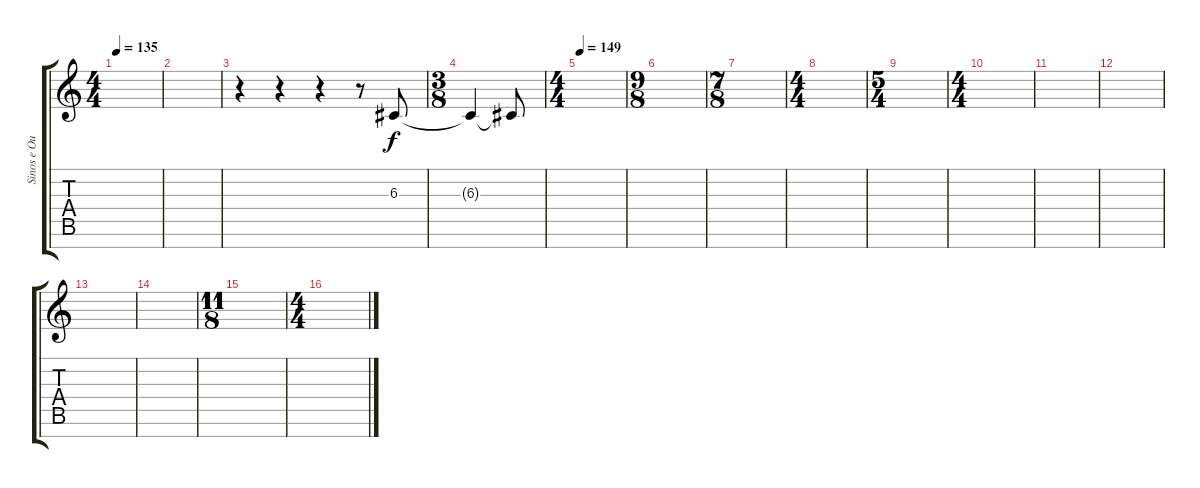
\track ("Sinos e Outros" "Sinos e Ou") {instrument tubularbells}
\staff {score tabs}
\tuning (E4 B3 G3 D3 A2 E2 B1) {hide}
\ts (4 4)
\tempo 135
\tempo 110
\tempo 135
\clef g2
\ks c
|
|
r.4 r.4 r.4 r.8 6.3.8{instrument reversecymbal} |
\ts (3 8)
6.3{t}.4{instrument reversecymbal} 6.3{t}.8 |
\ts (4 4)
\tempo 149
|
\ts (9 8)
|
\ts (7 8)
|
\ts (4 4)
|
\ts (5 4)
|
\ts (4 4)
|
|
|
|
|
\ts (11 8)
|
\ts (4 4)
